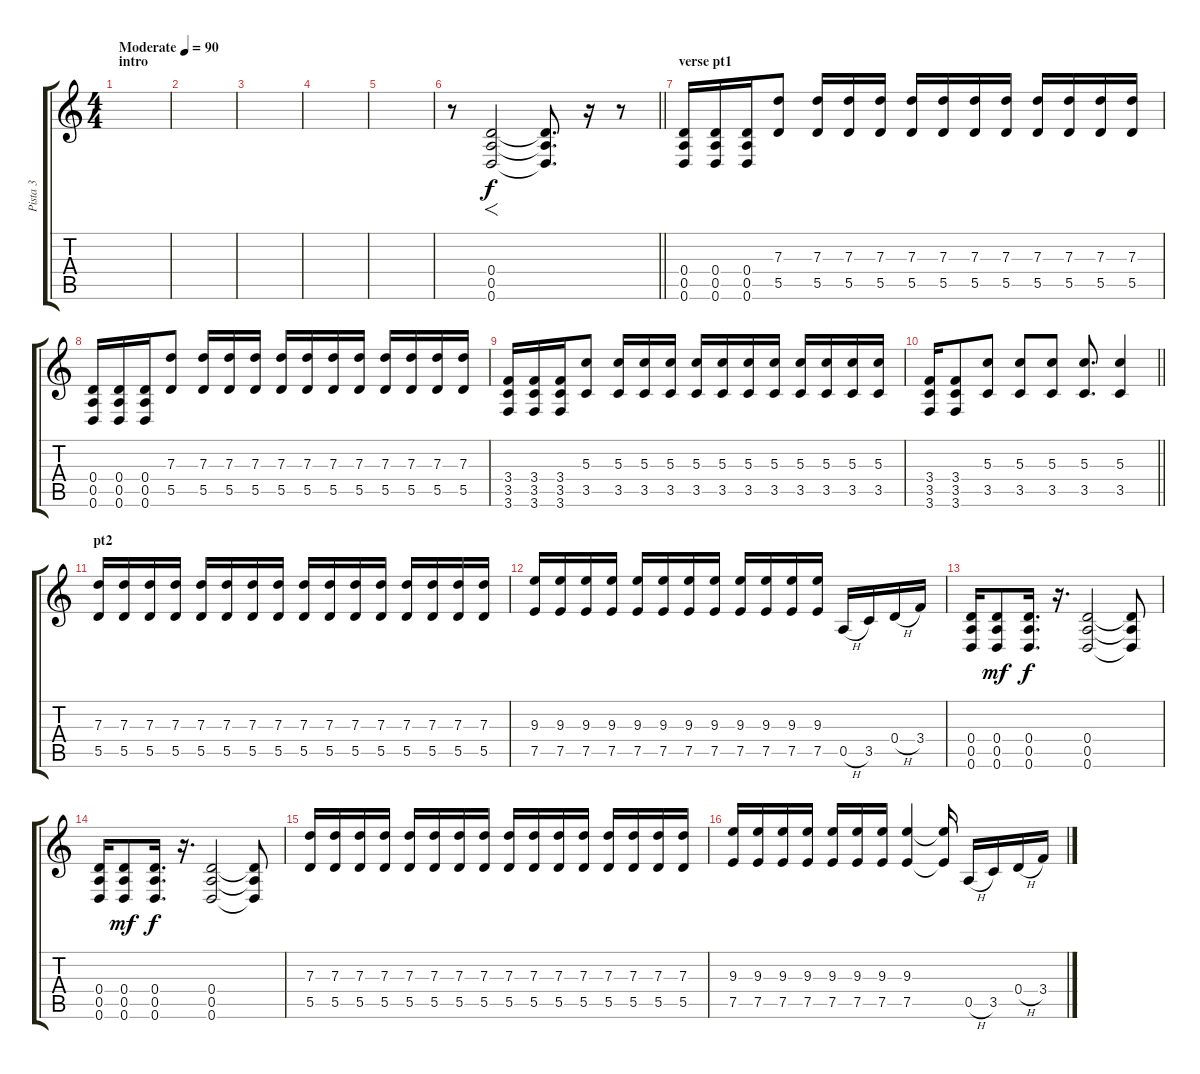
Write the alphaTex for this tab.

\track ("Pista 3" "Pista 3") {instrument overdrivenguitar}
\staff {score tabs}
\tuning (E4 B3 G3 D3 A2 D2) {hide}
\ts (4 4)
\section ("" "intro")
\tempo (90 "Moderate")
\clef g2
\ks c
|
|
|
|
|
\barLineRight lightlight
r.8 (0.4 0.5 0.6).2{f} (0.4{t} 0.5{t} 0.6{t}).8{d dy f} r.16 r.8 |
\section ("" "verse pt1")
(0.4 0.5 0.6).16 (0.4 0.5 0.6).16 (0.4 0.5 0.6).16 (7.3 5.5).8 (7.3 5.5).16 (7.3 5.5).16 (7.3 5.5).16 (7.3 5.5).16 (7.3 5.5).16 (7.3 5.5).16 (7.3 5.5).16 (7.3 5.5).16 (7.3 5.5).16 (7.3 5.5).16 (7.3 5.5).16 |
(0.4 0.5 0.6).16 (0.4 0.5 0.6).16 (0.4 0.5 0.6).16 (7.3 5.5).8 (7.3 5.5).16 (7.3 5.5).16 (7.3 5.5).16 (7.3 5.5).16 (7.3 5.5).16 (7.3 5.5).16 (7.3 5.5).16 (7.3 5.5).16 (7.3 5.5).16 (7.3 5.5).16 (7.3 5.5).16 |
(3.4 3.5 3.6).16 (3.4 3.5 3.6).16 (3.4 3.5 3.6).16 (5.3 3.5).8 (5.3 3.5).16 (5.3 3.5).16 (5.3 3.5).16 (5.3 3.5).16 (5.3 3.5).16 (5.3 3.5).16 (5.3 3.5).16 (5.3 3.5).16 (5.3 3.5).16 (5.3 3.5).16 (5.3 3.5).16 |
\barLineRight lightlight
(3.4 3.5 3.6).16 (3.4 3.5 3.6).8 (5.3 3.5).8 (5.3 3.5).8 (5.3 3.5).8 (5.3 3.5).8{d} (5.3 3.5).4 |
\section ("" "pt2")
(7.3 5.5).16 (7.3 5.5).16 (7.3 5.5).16 (7.3 5.5).16 (7.3 5.5).16 (7.3 5.5).16 (7.3 5.5).16 (7.3 5.5).16 (7.3 5.5).16 (7.3 5.5).16 (7.3 5.5).16 (7.3 5.5).16 (7.3 5.5).16 (7.3 5.5).16 (7.3 5.5).16 (7.3 5.5).16 |
(9.3 7.5).16 (9.3 7.5).16 (9.3 7.5).16 (9.3 7.5).16 (9.3 7.5).16 (9.3 7.5).16 (9.3 7.5).16 (9.3 7.5).16 (9.3 7.5).16 (9.3 7.5).16 (9.3 7.5).16 (9.3 7.5).16 0.5{h}.16 3.5.16 0.4{h}.16 3.4.16 |
(0.4 0.5 0.6).16 (0.4 0.5 0.6).8{dy mf} (0.4 0.5 0.6).16{d dy f} r.16{d} (0.4 0.5 0.6).2 (0.4{t} 0.5{t} 0.6{t}).8 |
(0.4 0.5 0.6).16 (0.4 0.5 0.6).8{dy mf} (0.4 0.5 0.6).16{d dy f} r.16{d} (0.4 0.5 0.6).2 (0.4{t} 0.5{t} 0.6{t}).8 |
(7.3 5.5).16 (7.3 5.5).16 (7.3 5.5).16 (7.3 5.5).16 (7.3 5.5).16 (7.3 5.5).16 (7.3 5.5).16 (7.3 5.5).16 (7.3 5.5).16 (7.3 5.5).16 (7.3 5.5).16 (7.3 5.5).16 (7.3 5.5).16 (7.3 5.5).16 (7.3 5.5).16 (7.3 5.5).16 |
(9.3 7.5).16 (9.3 7.5).16 (9.3 7.5).16 (9.3 7.5).16 (9.3 7.5).16 (9.3 7.5).16 (9.3 7.5).16 (9.3 7.5).4 (9.3{t} 7.5{t}).16 0.5{h}.16 3.5.16 0.4{h}.16 3.4.16
